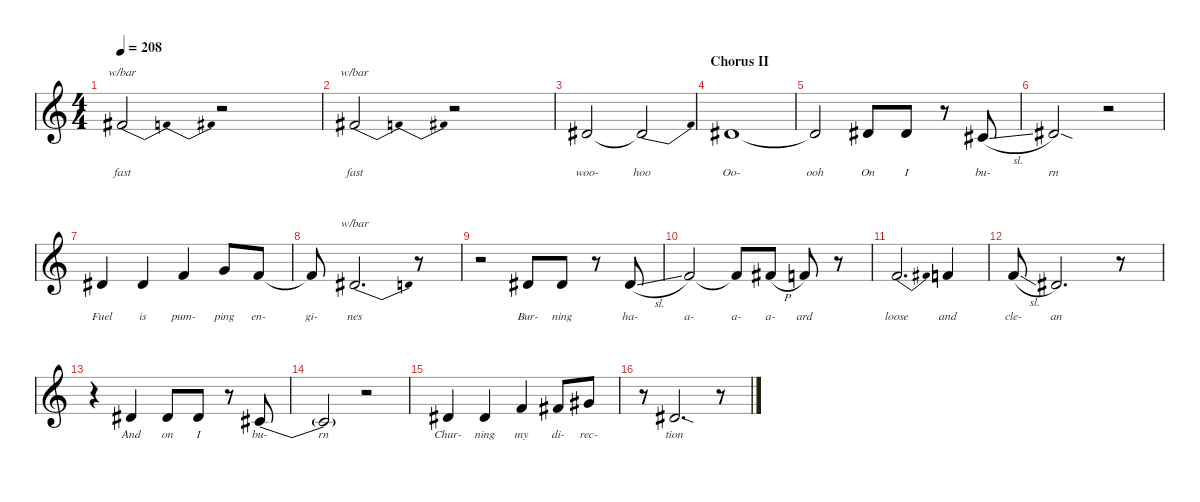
\defaultSystemsLayout 4
\hideDynamics
\bracketExtendMode nobrackets
\singleTrackTrackNamePolicy hidden
\multiTrackTrackNamePolicy hidden
\otherSystemsTrackNameOrientation horizontal
\track ("Vocals" "sng.") {multiBarRest instrument voiceoohs}
\staff {score}
\tuning (Eb4 Bb3 Gb3 Db3 Ab2 Eb2)
\ts (4 4)
\tempo 208
\clef g2
\ks c
8.2{acc #}.2{tbe (dip default 8.4 0 22.8 -2 24 -2 35.4 0) lyrics (0 "fast") lyrics (1 "") lyrics (2 "") lyrics (3 "") lyrics (4 "") dy mf beam Up} r.2{beam Up} |
8.2{acc #}.2{tbe (dip default 8.4 0 22.8 -2 24 -2 35.4 0) lyrics (0 "fast") lyrics (1 "") lyrics (2 "") lyrics (3 "") lyrics (4 "") beam Up} r.2{beam Up} |
5.2{acc #}.2{lyrics (0 "woo-") lyrics (1 "") lyrics (2 "") lyrics (3 "") lyrics (4 "") beam Up} 5.2{be (bend 4.8 0 15 4) t acc #}.2{lyrics (0 "hoo") lyrics (1 "") lyrics (2 "") lyrics (3 "") lyrics (4 "") beam Up} |
\section ("" "Chorus II")
5.2{acc #}.1{lyrics (0 "Oo-") lyrics (1 "") lyrics (2 "") lyrics (3 "") lyrics (4 "") beam Up} |
5.2{t acc #}.2{lyrics (0 "ooh") lyrics (1 "") lyrics (2 "") lyrics (3 "") lyrics (4 "") beam Up} 5.2{acc #}.8{lyrics (0 "On") lyrics (1 "") lyrics (2 "") lyrics (3 "") lyrics (4 "") beam Up} 5.2{acc #}.8{lyrics (0 "I") lyrics (1 "") lyrics (2 "") lyrics (3 "") lyrics (4 "") beam Up} r.8{beam Up} 3.2{sl acc #}.8{lyrics (0 "bu-") lyrics (1 "") lyrics (2 "") lyrics (3 "") lyrics (4 "") beam Up} |
5.2{sod acc #}.2{lyrics (0 "rn") lyrics (1 "") lyrics (2 "") lyrics (3 "") lyrics (4 "") beam Up} r.2{beam Up} |
5.2{acc #}.4{lyrics (0 "Fuel") lyrics (1 "") lyrics (2 "") lyrics (3 "") lyrics (4 "") beam Up} 5.2{acc #}.4{lyrics (0 "is") lyrics (1 "") lyrics (2 "") lyrics (3 "") lyrics (4 "") beam Up} 7.2.4{lyrics (0 "pum-") lyrics (1 "") lyrics (2 "") lyrics (3 "") lyrics (4 "") beam Up} 9.2.8{lyrics (0 "ping") lyrics (1 "") lyrics (2 "") lyrics (3 "") lyrics (4 "") beam Up} 7.2.8{lyrics (0 "en-") lyrics (1 "") lyrics (2 "") lyrics (3 "") lyrics (4 "") beam Up} |
7.2{t}.8{lyrics (0 "gi-") lyrics (1 "") lyrics (2 "") lyrics (3 "") lyrics (4 "") beam Up} 5.2{acc #}.2{d tbe (dive default 29.4 0 59.4 -2) lyrics (0 "nes") lyrics (1 "") lyrics (2 "") lyrics (3 "") lyrics (4 "") beam Up} r.8{beam Up} |
r.2{beam Down} 5.2{acc #}.8{lyrics (0 "Bur-") lyrics (1 "") lyrics (2 "") lyrics (3 "") lyrics (4 "") beam Up} 5.2{acc #}.8{lyrics (0 "ning") lyrics (1 "") lyrics (2 "") lyrics (3 "") lyrics (4 "") beam Up} r.8{beam Up} 5.2{sl acc #}.8{lyrics (0 "ha-") lyrics (1 "") lyrics (2 "") lyrics (3 "") lyrics (4 "") beam Up} |
7.2.2{lyrics (0 "a-") lyrics (1 "") lyrics (2 "") lyrics (3 "") lyrics (4 "") beam Up} 7.2{t}.8{lyrics (0 "a-") lyrics (1 "") lyrics (2 "") lyrics (3 "") lyrics (4 "") beam Up} 8.2{h acc #}.8{lyrics (0 "a-") lyrics (1 "") lyrics (2 "") lyrics (3 "") lyrics (4 "") beam Up} 7.2.8{lyrics (0 "ard") lyrics (1 "") lyrics (2 "") lyrics (3 "") lyrics (4 "") beam Up} r.8{beam Up} |
7.2{be (bend 11.4 0 20.4 2)}.2{d lyrics (0 "loose") lyrics (1 "") lyrics (2 "") lyrics (3 "") lyrics (4 "") beam Up} 7.2.4{lyrics (0 "and") lyrics (1 "") lyrics (2 "") lyrics (3 "") lyrics (4 "") beam Up} |
7.2{sl}.8{lyrics (0 "cle-") lyrics (1 "") lyrics (2 "") lyrics (3 "") lyrics (4 "") beam Up} 5.2{acc #}.2{d lyrics (0 "an") lyrics (1 "") lyrics (2 "") lyrics (3 "") lyrics (4 "") beam Up} r.8{beam Up} |
r.4{beam Down} 5.2{acc #}.4{lyrics (0 "And") lyrics (1 "") lyrics (2 "") lyrics (3 "") lyrics (4 "") beam Up} 5.2{acc #}.8{lyrics (0 "on") lyrics (1 "") lyrics (2 "") lyrics (3 "") lyrics (4 "") beam Up} 5.2{acc #}.8{lyrics (0 "I") lyrics (1 "") lyrics (2 "") lyrics (3 "") lyrics (4 "") beam Up} r.8{beam Up} 3.2{be (bendrelease 5.3999999999999995 0 13.799999999999999 4 28.2 4 55.8 0) acc #}.8{lyrics (0 "bu-") lyrics (1 "") lyrics (2 "") lyrics (3 "") lyrics (4 "") beam Up} |
3.2{t acc #}.2{lyrics (0 "rn") lyrics (1 "") lyrics (2 "") lyrics (3 "") lyrics (4 "") beam Up} r.2{beam Up} |
5.2{acc #}.4{lyrics (0 "Chur-") lyrics (1 "") lyrics (2 "") lyrics (3 "") lyrics (4 "") beam Up} 5.2{acc #}.4{lyrics (0 "ning") lyrics (1 "") lyrics (2 "") lyrics (3 "") lyrics (4 "") beam Up} 7.2.4{lyrics (0 "my") lyrics (1 "") lyrics (2 "") lyrics (3 "") lyrics (4 "") beam Up} 8.2{acc #}.8{lyrics (0 "di-") lyrics (1 "") lyrics (2 "") lyrics (3 "") lyrics (4 "") beam Up} 10.2{acc #}.8{lyrics (0 "rec-") lyrics (1 "") lyrics (2 "") lyrics (3 "") lyrics (4 "") dy f beam Up} |
r.8{beam Down} 5.2{sod acc #}.2{d lyrics (0 "tion") lyrics (1 "") lyrics (2 "") lyrics (3 "") lyrics (4 "") dy mf beam Up} r.8{beam Up}
